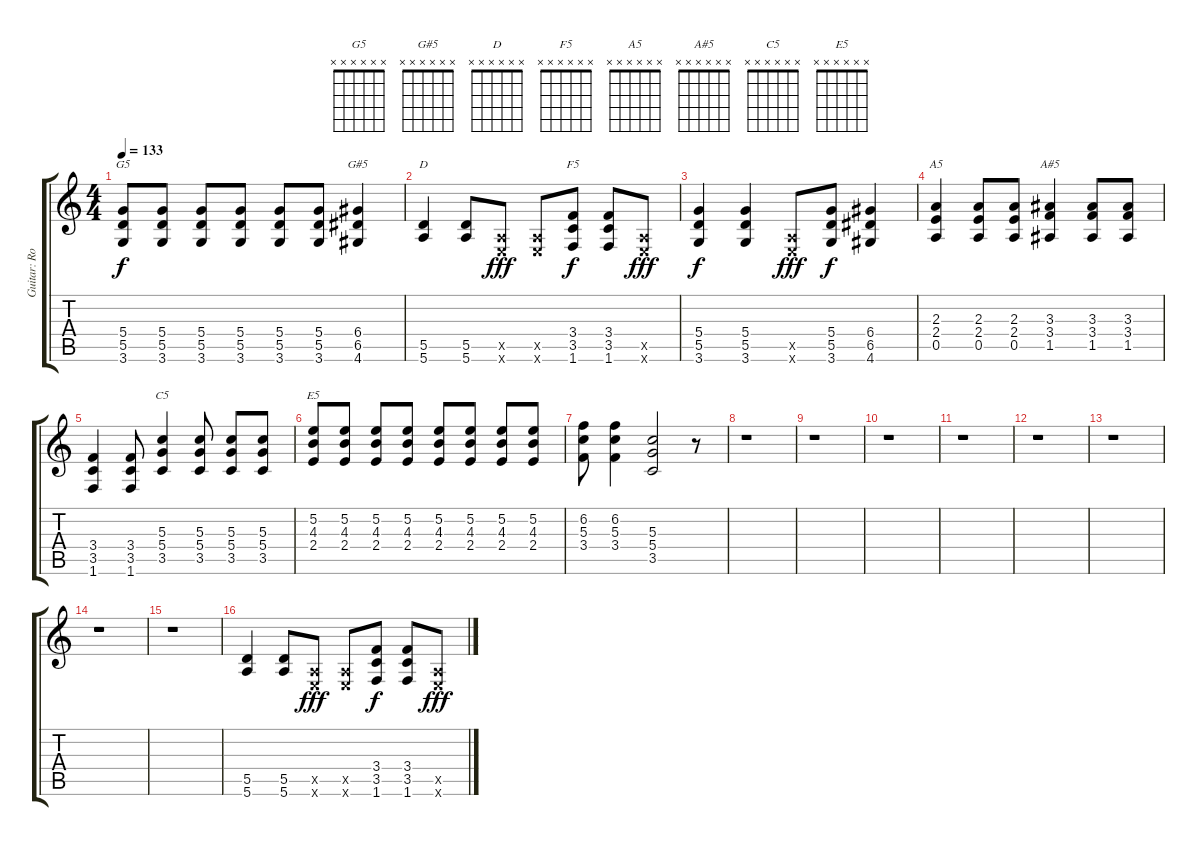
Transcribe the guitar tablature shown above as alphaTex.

\track ("Guitar: Robin Finck" "Guitar: Ro") {instrument distortionguitar}
\staff {score tabs}
\tuning (E4 B3 G3 D3 A2 E2) {hide}
\chord ("G5" x x x x x x) {firstfret 0}
\chord ("G#5" x x x x x x) {firstfret 0}
\chord ("D" x x x x x x) {firstfret 0}
\chord ("F5" x x x x x x) {firstfret 0}
\chord ("A5" x x x x x x) {firstfret 0}
\chord ("A#5" x x x x x x) {firstfret 0}
\chord ("C5" x x x x x x) {firstfret 0}
\chord ("E5" x x x x x x) {firstfret 0}
\ts (4 4)
\tempo 133
\clef g2
\ks c
(5.4 5.5 3.6).8{ch "G5" dy f} (5.4 5.5 3.6).8 (5.4 5.5 3.6).8 (5.4 5.5 3.6).8 (5.4 5.5 3.6).8 (5.4 5.5 3.6).8 (6.4 6.5 4.6).4{ch "G#5"} |
(5.5 5.6).4{ch "D"} (5.5 5.6).8 (0.5{x} 0.6{x}).8{dy fff} (0.5{x} 0.6{x}).8 (3.4 3.5 1.6).8{ch "F5" dy f} (3.4 3.5 1.6).8 (0.5{x} 0.6{x}).8{dy fff} |
(5.4 5.5 3.6).4{dy f} (5.4 5.5 3.6).4 (0.5{x} 0.6{x}).8{dy fff} (5.4 5.5 3.6).8{dy f} (6.4 6.5 4.6).4 |
(2.3 2.4 0.5).4{ch "A5"} (2.3 2.4 0.5).8 (2.3 2.4 0.5).8 (3.3 3.4 1.5).4{ch "A#5"} (3.3 3.4 1.5).8 (3.3 3.4 1.5).8 |
(3.4 3.5 1.6).4 (3.4 3.5 1.6).8 (5.3 5.4 3.5).4{ch "C5"} (5.3 5.4 3.5).8 (5.3 5.4 3.5).8 (5.3 5.4 3.5).8 |
(5.2 4.3 2.4).8{ch "E5"} (5.2 4.3 2.4).8 (5.2 4.3 2.4).8 (5.2 4.3 2.4).8 (5.2 4.3 2.4).8 (5.2 4.3 2.4).8 (5.2 4.3 2.4).8 (5.2 4.3 2.4).8 |
(6.2 5.3 3.4).8 (6.2 5.3 3.4).4 (5.3 5.4 3.5).2 r.8 |
r.1 |
r.1 |
r.1 |
r.1 |
r.1 |
r.1 |
r.1 |
r.1 |
(5.5 5.6).4 (5.5 5.6).8 (0.5{x} 0.6{x}).8{dy fff} (0.5{x} 0.6{x}).8 (3.4 3.5 1.6).8{dy f} (3.4 3.5 1.6).8 (0.5{x} 0.6{x}).8{dy fff}
